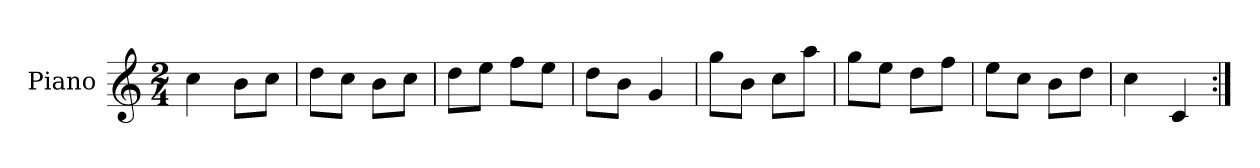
**kern
*part1
*staff1
*I"Piano
*I'Pno.
*clefG2
*k[]
*M2/4
=1
4cc\
8b\L
8cc\J
=2
8dd\L
8cc\J
8b\L
8cc\J
=3
8dd\L
8ee\J
8ff\L
8ee\J
=4
8dd\L
8b\J
4g/
=5
8gg\L
8b\J
8cc\L
8aa\J
=6
8gg\L
8ee\J
8dd\L
8ff\J
=7
8ee\L
8cc\J
8b\L
8dd\J
=8
4cc\
4c/
=:|!
*-
